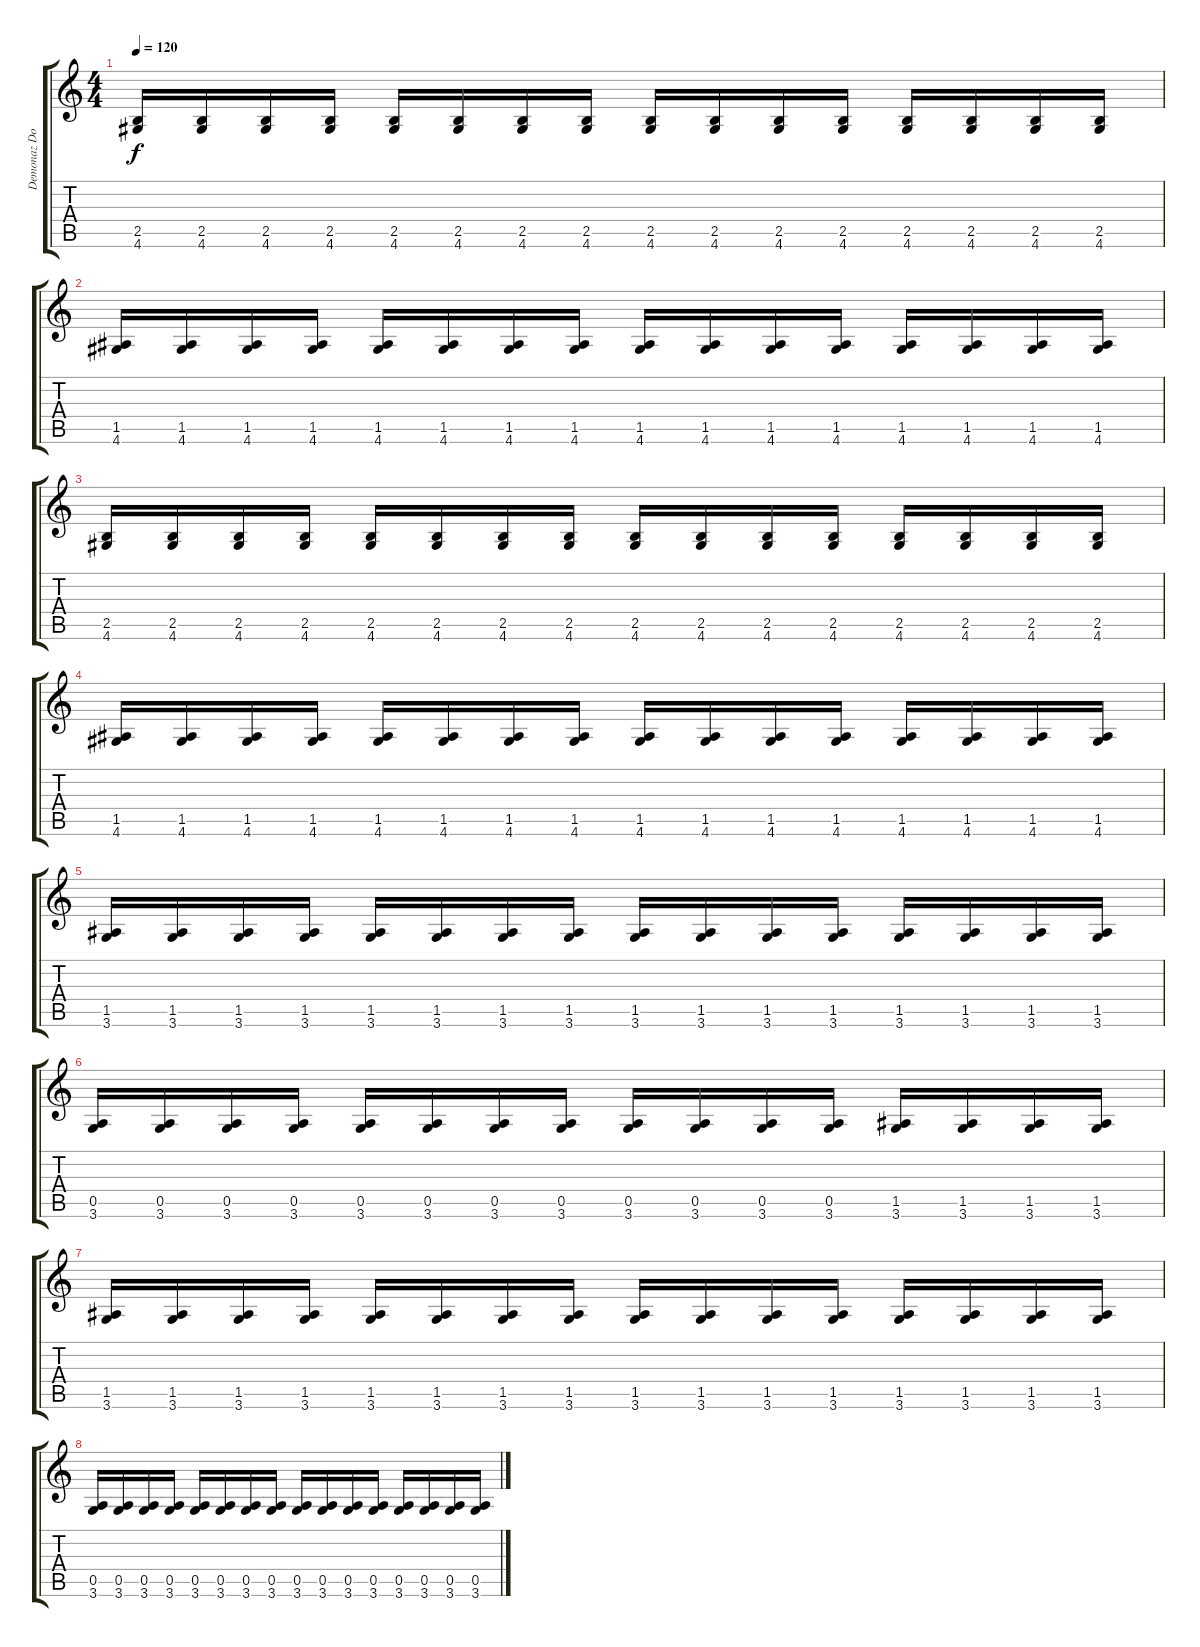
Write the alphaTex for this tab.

\track ("Demonaz Doom Occulta" "Demonaz Do") {instrument distortionguitar}
\staff {score tabs}
\tuning (E4 B3 G3 D3 A2 E2) {hide}
\ts (4 4)
\tempo 120
\clef g2
\ks c
(2.5 4.6).16{dy f} (2.5 4.6).16 (2.5 4.6).16 (2.5 4.6).16 (2.5 4.6).16 (2.5 4.6).16 (2.5 4.6).16 (2.5 4.6).16 (2.5 4.6).16 (2.5 4.6).16 (2.5 4.6).16 (2.5 4.6).16 (2.5 4.6).16 (2.5 4.6).16 (2.5 4.6).16 (2.5 4.6).16 |
(1.5 4.6).16 (1.5 4.6).16 (1.5 4.6).16 (1.5 4.6).16 (1.5 4.6).16 (1.5 4.6).16 (1.5 4.6).16 (1.5 4.6).16 (1.5 4.6).16 (1.5 4.6).16 (1.5 4.6).16 (1.5 4.6).16 (1.5 4.6).16 (1.5 4.6).16 (1.5 4.6).16 (1.5 4.6).16 |
(2.5 4.6).16 (2.5 4.6).16 (2.5 4.6).16 (2.5 4.6).16 (2.5 4.6).16 (2.5 4.6).16 (2.5 4.6).16 (2.5 4.6).16 (2.5 4.6).16 (2.5 4.6).16 (2.5 4.6).16 (2.5 4.6).16 (2.5 4.6).16 (2.5 4.6).16 (2.5 4.6).16 (2.5 4.6).16 |
(1.5 4.6).16 (1.5 4.6).16 (1.5 4.6).16 (1.5 4.6).16 (1.5 4.6).16 (1.5 4.6).16 (1.5 4.6).16 (1.5 4.6).16 (1.5 4.6).16 (1.5 4.6).16 (1.5 4.6).16 (1.5 4.6).16 (1.5 4.6).16 (1.5 4.6).16 (1.5 4.6).16 (1.5 4.6).16 |
(1.5 3.6).16 (1.5 3.6).16 (1.5 3.6).16 (1.5 3.6).16 (1.5 3.6).16 (1.5 3.6).16 (1.5 3.6).16 (1.5 3.6).16 (1.5 3.6).16 (1.5 3.6).16 (1.5 3.6).16 (1.5 3.6).16 (1.5 3.6).16 (1.5 3.6).16 (1.5 3.6).16 (1.5 3.6).16 |
(0.5 3.6).16 (0.5 3.6).16 (0.5 3.6).16 (0.5 3.6).16 (0.5 3.6).16 (0.5 3.6).16 (0.5 3.6).16 (0.5 3.6).16 (0.5 3.6).16 (0.5 3.6).16 (0.5 3.6).16 (0.5 3.6).16 (1.5 3.6).16 (1.5 3.6).16 (1.5 3.6).16 (1.5 3.6).16 |
(1.5 3.6).16 (1.5 3.6).16 (1.5 3.6).16 (1.5 3.6).16 (1.5 3.6).16 (1.5 3.6).16 (1.5 3.6).16 (1.5 3.6).16 (1.5 3.6).16 (1.5 3.6).16 (1.5 3.6).16 (1.5 3.6).16 (1.5 3.6).16 (1.5 3.6).16 (1.5 3.6).16 (1.5 3.6).16 |
(0.5 3.6).16 (0.5 3.6).16 (0.5 3.6).16 (0.5 3.6).16 (0.5 3.6).16 (0.5 3.6).16 (0.5 3.6).16 (0.5 3.6).16 (0.5 3.6).16 (0.5 3.6).16 (0.5 3.6).16 (0.5 3.6).16 (0.5 3.6).16 (0.5 3.6).16 (0.5 3.6).16 (0.5 3.6).16
